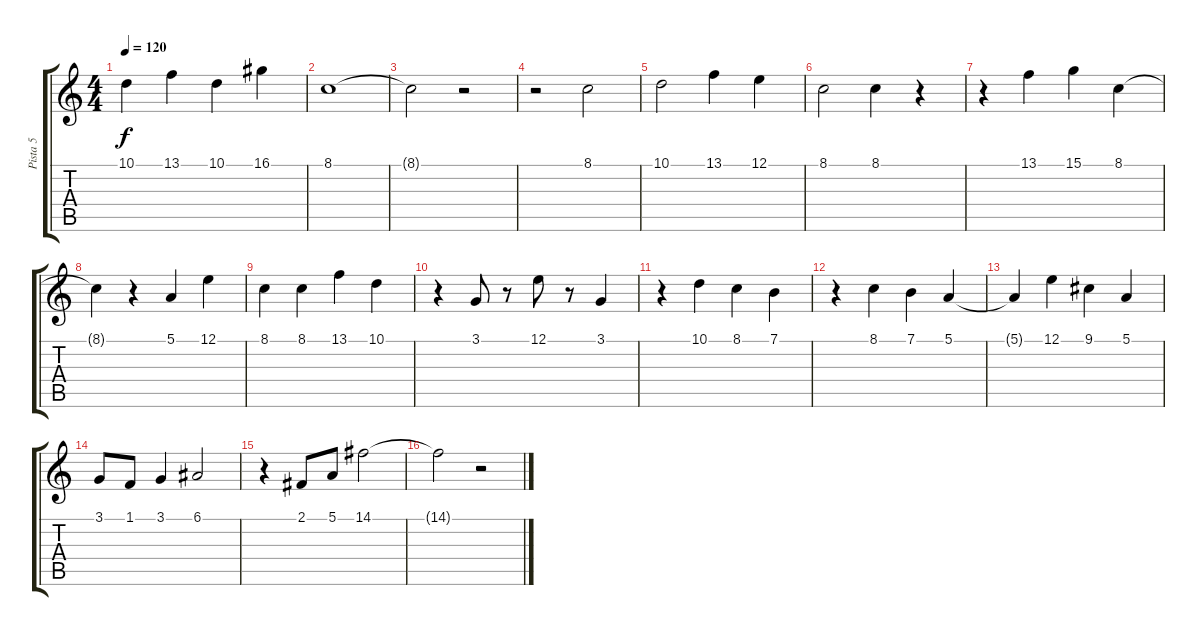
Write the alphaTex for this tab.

\track ("Pista 5" "Pista 5") {instrument flute}
\staff {score tabs}
\tuning (E4 B3 G3 D3 A2 E2) {hide}
\ts (4 4)
\tempo 120
\clef g2
\ks c
10.1.4{dy f} 13.1.4 10.1.4 16.1.4 |
8.1.1 |
8.1{t}.2 r.2 |
r.2 8.1.2 |
10.1.2 13.1.4 12.1.4 |
8.1.2 8.1.4 r.4 |
r.4 13.1.4 15.1.4 8.1.4 |
8.1{t}.4 r.4 5.1.4 12.1.4 |
8.1.4 8.1.4 13.1.4 10.1.4 |
r.4 3.1.8 r.8 12.1.8 r.8 3.1.4 |
r.4 10.1.4 8.1.4 7.1.4 |
r.4 8.1.4 7.1.4 5.1.4 |
5.1{t}.4 12.1.4 9.1.4 5.1.4 |
3.1.8 1.1.8 3.1.4 6.1.2 |
r.4 2.1.8 5.1.8 14.1.2 |
14.1{t}.2 r.2
